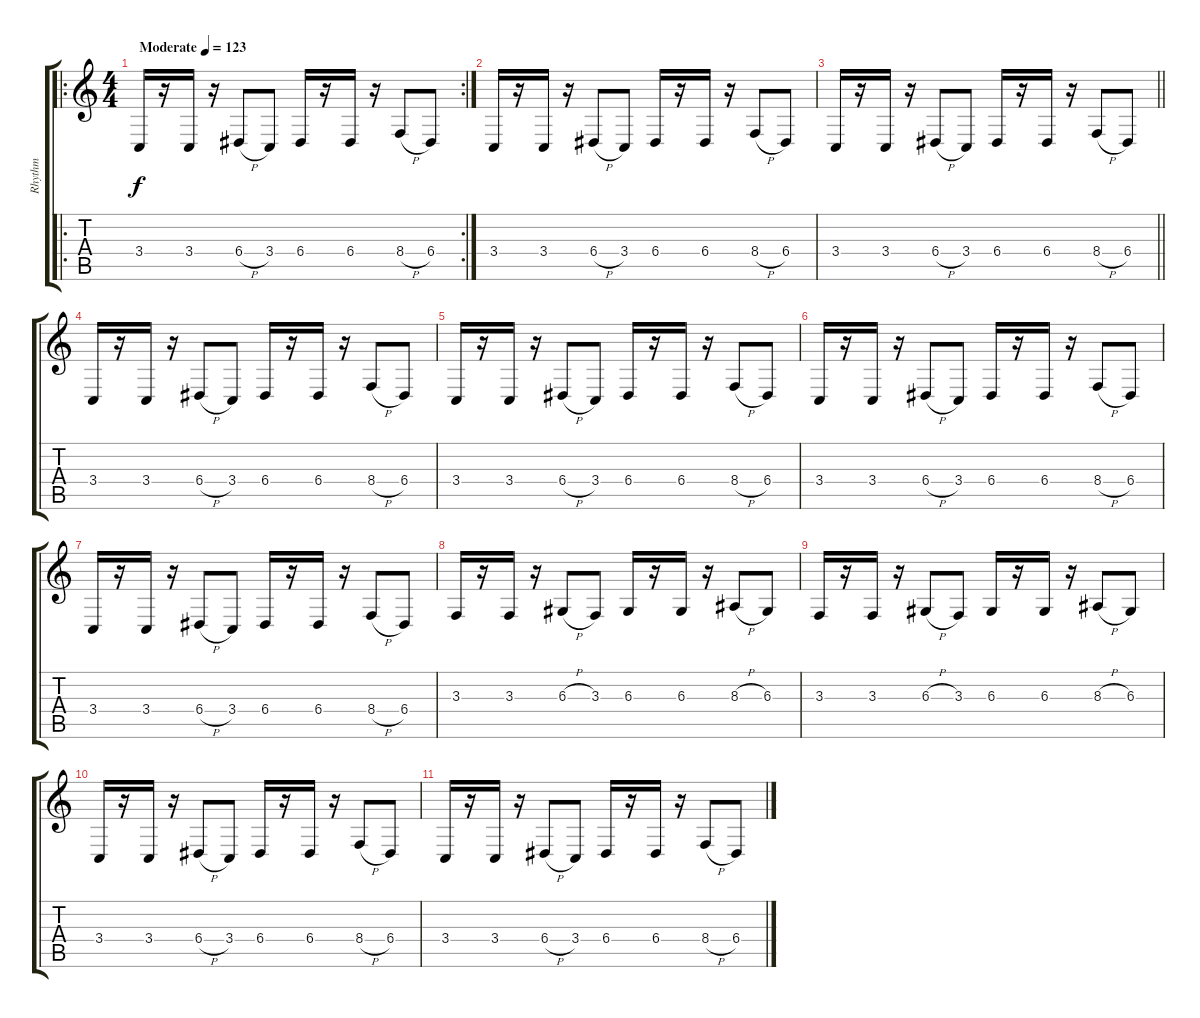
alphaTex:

\track ("Rhythm" "Rhythm") {instrument tremolostrings}
\staff {score tabs}
\tuning (B3 Gb3 D3 A2 E2 B1) {hide}
\ro
\rc 2
\ts (4 4)
\tempo (123 "Moderate")
\clef g2
\ks c
3.4.16{dy f instrument tremolostrings} r.16 3.4.16 r.16 6.4{h}.8 3.4.8 6.4.16 r.16 6.4.16 r.16 8.4{h}.8 6.4.8 |
3.4.16 r.16 3.4.16 r.16 6.4{h}.8 3.4.8 6.4.16 r.16 6.4.16 r.16 8.4{h}.8 6.4.8 |
\barLineRight lightlight
3.4.16 r.16 3.4.16 r.16 6.4{h}.8 3.4.8 6.4.16 r.16 6.4.16 r.16 8.4{h}.8 6.4.8 |
3.4.16 r.16 3.4.16 r.16 6.4{h}.8 3.4.8 6.4.16 r.16 6.4.16 r.16 8.4{h}.8 6.4.8 |
3.4.16 r.16 3.4.16 r.16 6.4{h}.8 3.4.8 6.4.16 r.16 6.4.16 r.16 8.4{h}.8 6.4.8 |
3.4.16 r.16 3.4.16 r.16 6.4{h}.8 3.4.8 6.4.16 r.16 6.4.16 r.16 8.4{h}.8 6.4.8 |
3.4.16 r.16 3.4.16 r.16 6.4{h}.8 3.4.8 6.4.16 r.16 6.4.16 r.16 8.4{h}.8 6.4.8 |
3.3.16 r.16 3.3.16 r.16 6.3{h}.8 3.3.8 6.3.16 r.16 6.3.16 r.16 8.3{h}.8 6.3.8 |
3.3.16 r.16 3.3.16 r.16 6.3{h}.8 3.3.8 6.3.16 r.16 6.3.16 r.16 8.3{h}.8 6.3.8 |
3.4.16 r.16 3.4.16 r.16 6.4{h}.8 3.4.8 6.4.16 r.16 6.4.16 r.16 8.4{h}.8 6.4.8 |
3.4.16 r.16 3.4.16 r.16 6.4{h}.8 3.4.8 6.4.16 r.16 6.4.16 r.16 8.4{h}.8 6.4.8
